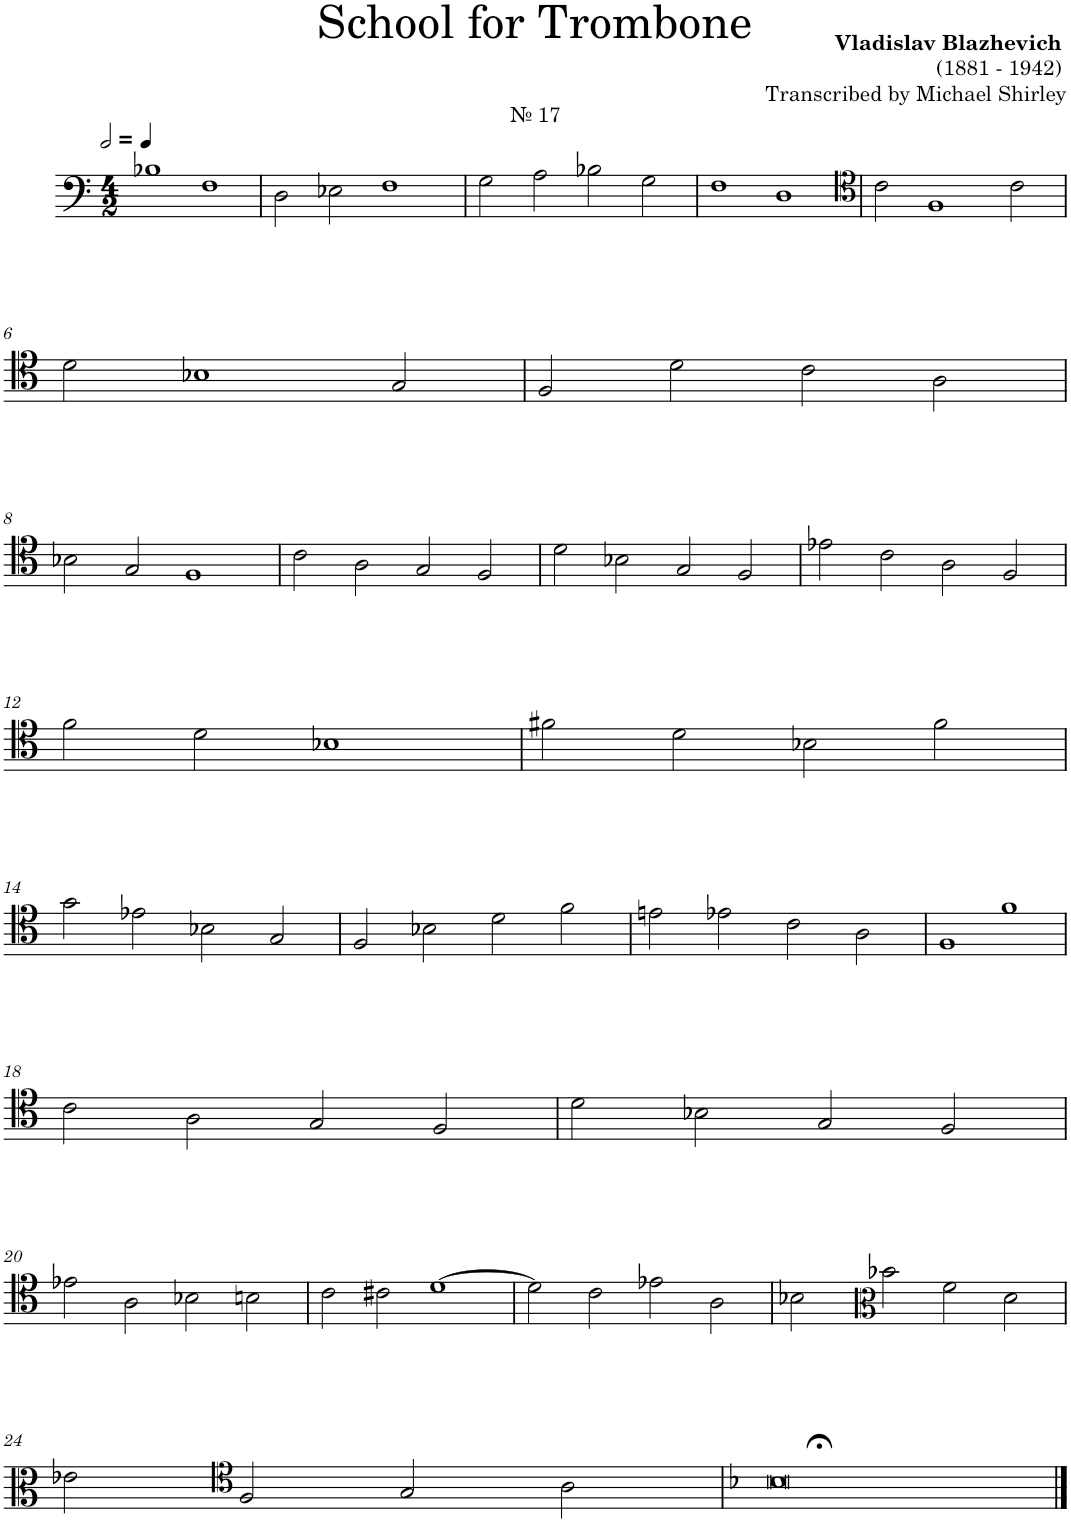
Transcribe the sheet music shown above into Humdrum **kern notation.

**kern
*part1
*staff1
*I"Trombone
*I'Tbn.
*clefF4
*k[]
*M4/2
=1
!LO:TX:a:t=№ 17
1B-X
1F
=2
2D\
2E-X\
1F
=3
2G\
2A\
2B-X\
2G\
=4
1F
1D
=5
*clefC4
2c\
1F
2c\
!!LO:LB:g=z
=6
2d\
1B-X
2G/
=7
2F/
2d\
2c\
2A\
!!LO:LB:g=z
=8
2B-X\
2G/
1F
=9
2c\
2A\
2G/
2F/
=10
2d\
2B-X\
2G/
2F/
=11
2e-X\
2c\
2A\
2F/
!!LO:LB:g=z
=12
2f\
2d\
1B-X
=13
2f#X\
2d\
2B-X\
2f#\
!!LO:LB:g=z
=14
2g\
2e-X\
2B-X\
2G/
=15
2F/
2B-X\
2d\
2f\
=16
2en\
2e-X\
2c\
2A\
=17
1F
1f
!!LO:LB:g=z
=18
2c\
2A\
2G/
2F/
=19
2d\
2B-X\
2G/
2F/
!!LO:LB:g=z
=20
2e-X\
2A\
2B-X\
2Bn\
=21
2c\
2c#X\
[1d
=22
2d\]
2c\
2e-X\
2A\
=23
2B-X\
*clefC3
2b-X\
2f\
2d\
!!LO:LB:g=z
=24
2e-X\
*clefC4
2F/
2G/
2A\
=25
0B-X;<
==
*-
